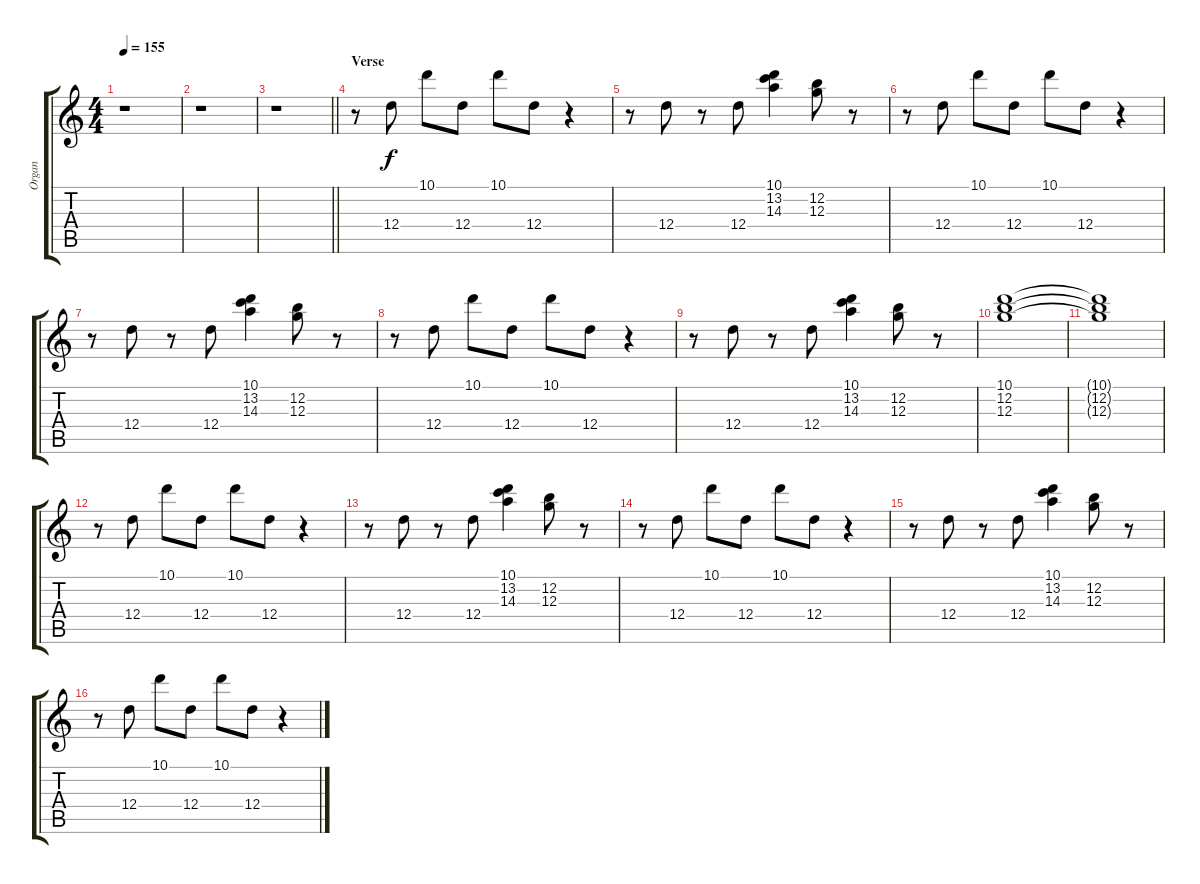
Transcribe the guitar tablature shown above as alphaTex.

\track ("Organ" "Organ") {instrument rockorgan}
\staff {score tabs}
\tuning (E5 B4 G4 D4 A3 E3) {hide}
\ts (4 4)
\tempo 155
\clef g2
\ks c
r.1{dy f} |
r.1 |
\barLineRight lightlight
r.1 |
\section ("" "Verse")
r.8 12.4.8 10.1.8 12.4.8 10.1.8 12.4.8 r.4 |
r.8 12.4.8 r.8 12.4.8 (10.1 13.2 14.3).4 (12.2 12.3).8 r.8 |
r.8 12.4.8 10.1.8 12.4.8 10.1.8 12.4.8 r.4 |
r.8 12.4.8 r.8 12.4.8 (10.1 13.2 14.3).4 (12.2 12.3).8 r.8 |
r.8 12.4.8 10.1.8 12.4.8 10.1.8 12.4.8 r.4 |
r.8 12.4.8 r.8 12.4.8 (10.1 13.2 14.3).4 (12.2 12.3).8 r.8 |
(10.1 12.2 12.3).1 |
(10.1{t} 12.2{t} 12.3{t}).1 |
r.8 12.4.8 10.1.8 12.4.8 10.1.8 12.4.8 r.4 |
r.8 12.4.8 r.8 12.4.8 (10.1 13.2 14.3).4 (12.2 12.3).8 r.8 |
r.8 12.4.8 10.1.8 12.4.8 10.1.8 12.4.8 r.4 |
r.8 12.4.8 r.8 12.4.8 (10.1 13.2 14.3).4 (12.2 12.3).8 r.8 |
r.8 12.4.8 10.1.8 12.4.8 10.1.8 12.4.8 r.4
